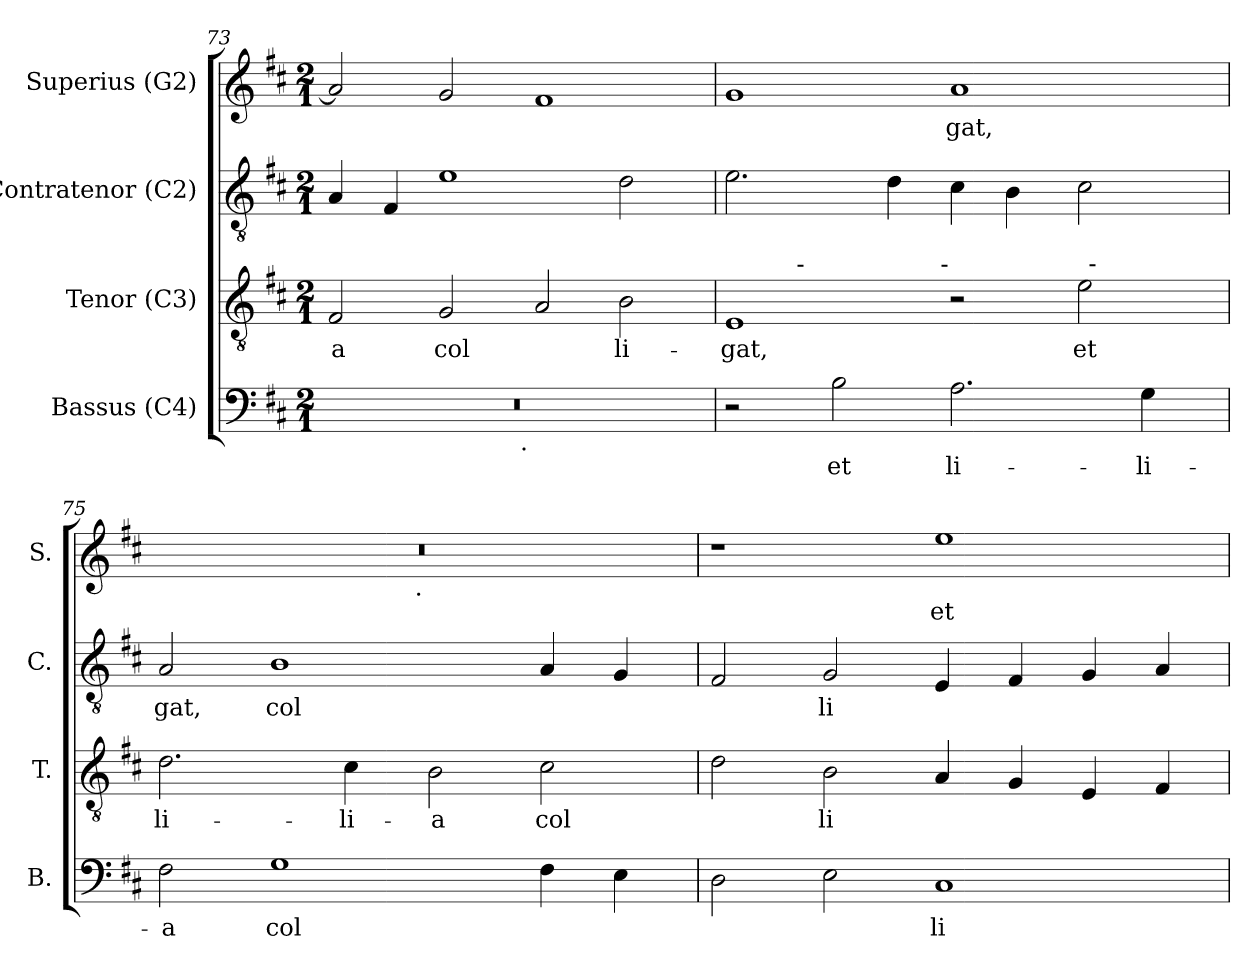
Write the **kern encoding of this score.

**kern	**text	**kern	**text	**kern	**text	**kern	**text
*part4	*part4	*part3	*part3	*part2	*part2	*part1	*part1
*staff4	*staff4	*staff3	*staff3	*staff2	*staff2	*staff1	*staff1
*I"Bassus (C4)	*	*I"Tenor (C3)	*	*I"Contratenor (C2)	*	*I"Superius (G2)	*
*I'B.	*	*I'T.	*	*I'C.	*	*I'S.	*
*clefF4	*	*clefGv2	*	*clefGv2	*	*clefG2	*
*k[f#c#]	*	*k[f#c#]	*	*k[f#c#]	*	*k[f#c#]	*
*D:	*	*D:	*	*D:	*	*D:	*
*M2/1	*	*M2/1	*	*M2/1	*	*M2/1	*
=73	=73	=73	=73	=73	=73	=73	=73
!	!	!	!LO:LY:b:cj	!	!LO:LY:b:cj	!	!LO:LY:b:cj
*^	*	*	*	*	*	*	*
0r	2ryy	.	2F#/	-a	4A/	--	2a/]	--
!	!	!	!	!	!	!LO:LY:b:cj	!	!
.	.	.	.	.	4F#/	--	.	.
!	!	!	!	!LO:LY:b:cj	!	!LO:LY:b:cj	!	!LO:LY:b:cj
.	4...ryy	.	2G/	col-	1e	--	2g/	--
!	!LO:TX:b:t=.	!	!	!	!	!	!	!
.	1ryy	.	.	.	.	.	.	.
!	!	!	!	!LO:LY:b:cj	!	!	!	!LO:LY:b:cj
.	.	.	2A/	--	.	.	1f#	--
!	!	!	!	!LO:LY:b:cj	!	!LO:LY:b:cj	!	!
.	.	.	2B\	-li-	2d\	--	.	.
.	32ryy	.	.	.	.	.	.	.
!!LO:LB:g=z
=74	=74	=74	=74	=74	=74	=74	=74	=74
!	!	!	!	!LO:LY:b:cj	!	!LO:LY:b:cj	!	!LO:LY:b:cj
*	*	*	*^	*	*	*	*	*
*	*	*	*	*^	*	*	*	*	*
*v	*v	*	*	*	*^	*	*	*	*	*
2r	.	1E	4.ryy	2ryy	1ryy	-gat,	2.e\	--	1g	--
!	!	!	!LO:TX:a:t=-	!	!	!	!	!	!	!
.	.	.	1ryy	.	.	.	.	.	.	.
!	!LO:LY:b:cj	!	!	!	!	!	!	!	!	!
2B\	et	.	.	4ryy	.	.	.	.	.	.
!	!	!	!	!	!	!	!	!LO:LY:b:cj	!	!
.	.	.	.	8...ryy	.	.	4d\	--	.	.
!	!	!	!	!LO:TX:a:t=-	!	!	!	!	!	!
.	.	.	.	1ryy	.	.	.	.	.	.
!	!LO:LY:b:cj	!	!	!	!	!	!	!LO:LY:b:cj	!	!LO:LY:b:cj
2.A\	li-	2r	.	.	2ryy	.	4c#\	--	1a	-gat,
!	!	!	!	!	!	!	!	!LO:LY:b:cj	!	!
.	.	.	.	.	.	.	4B\	--	.	.
.	.	.	2ryy	.	.	.	.	.	.	.
!	!	!	!	!	!	!LO:LY:b:cj	!	!LO:LY:b:cj	!	!
.	.	2e\	.	.	64ryy	et	2c#\	--	.	.
!	!	!	!	!	!LO:TX:a:t=-	!	!	!	!	!
.	.	.	.	.	4ryy	.	.	.	.	.
!	!LO:LY:b:cj	!	!	!	!	!	!	!	!	!
4G\	-li-	.	.	.	.	.	.	.	.	.
.	.	.	.	.	8...ryy	.	.	.	.	.
.	.	.	8ryy	.	.	.	.	.	.	.
.	.	.	.	64ryy	.	.	.	.	.	.
=75	=75	=75	=75	=75	=75	=75	=75	=75	=75	=75
!	!LO:LY:b:cj	!	!	!	!	!LO:LY:b:cj	!	!LO:LY:b:cj	!	!
*	*	*v	*v	*v	*v	*	*	*	*^	*
2F#\	-a	2.d\	li-	2A/	-gat,	0r	2ryy	.
!	!LO:LY:b:cj	!	!	!	!LO:LY:b:cj	!	!	!
1G	col-	.	.	1B	col-	.	4ryy	.
!	!	!	!LO:LY:b:cj	!	!	!	!	!
.	.	4c#\	-li-	.	.	.	8...ryy	.
!	!	!	!	!	!	!	!LO:TX:b:t=.	!
.	.	.	.	.	.	.	1ryy	.
!	!	!	!LO:LY:b:cj	!	!	!	!	!
.	.	2B\	-a	.	.	.	.	.
!	!LO:LY:b:cj	!	!LO:LY:b:cj	!	!LO:LY:b:cj	!	!	!
4F#\	--	2c#\	col-	4A/	--	.	.	.
!	!LO:LY:b:cj	!	!	!	!LO:LY:b:cj	!	!	!
4E\	--	.	.	4G/	--	.	.	.
.	.	.	.	.	.	.	64ryy	.
=76	=76	=76	=76	=76	=76	=76	=76	=76
!	!LO:LY:b:cj	!	!LO:LY:b:cj	!	!LO:LY:b:cj	!	!	!
*	*	*	*	*	*	*v	*v	*
2D\	--	2d\	--	2F#/	--	1r	.
!	!LO:LY:b:cj	!	!LO:LY:b:cj	!	!LO:LY:b:cj	!	!
2E\	--	2B\	-li-	2G/	-li-	.	.
!	!LO:LY:b:cj	!	!LO:LY:b:cj	!	!LO:LY:b:cj	!	!LO:LY:b:cj
1C#	-li-	4A/	--	4E/	--	1ee	et
!	!	!	!LO:LY:b:cj	!	!LO:LY:b:cj	!	!
.	.	4G/	--	4F#/	--	.	.
!	!	!	!LO:LY:b:cj	!	!LO:LY:b:cj	!	!
.	.	4E/	--	4G/	--	.	.
!	!	!	!LO:LY:b:cj	!	!LO:LY:b:cj	!	!
.	.	4F#/	--	4A/	--	.	.
=	=	=	=	=	=	=	=
*-	*-	*-	*-	*-	*-	*-	*-
